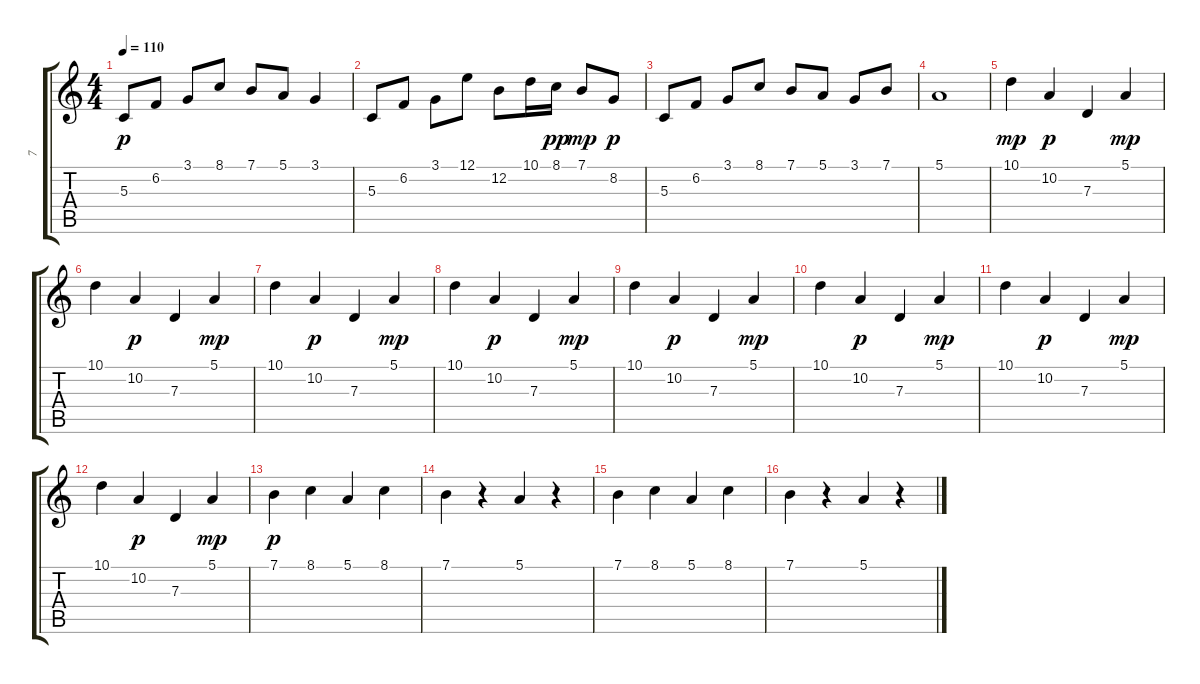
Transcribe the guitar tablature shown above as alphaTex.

\track ("7" "7") {instrument koto}
\staff {score tabs}
\tuning (E4 B3 G3 D3 A2 E2) {hide}
\ts (4 4)
\tempo 110
\clef g2
\ks c
5.3.8{dy p} 6.2.8 3.1.8 8.1.8 7.1.8 5.1.8 3.1.4 |
5.3.8 6.2.8 3.1.8 12.1.8 12.2.8 10.1.16 8.1.16{dy pp} 7.1.8{dy mp} 8.2.8{dy p} |
5.3.8 6.2.8 3.1.8 8.1.8 7.1.8 5.1.8 3.1.8 7.1.8 |
5.1.1 |
10.1.4{dy mp} 10.2.4{dy p} 7.3.4 5.1.4{dy mp} |
10.1.4 10.2.4{dy p} 7.3.4 5.1.4{dy mp} |
10.1.4 10.2.4{dy p} 7.3.4 5.1.4{dy mp} |
10.1.4 10.2.4{dy p} 7.3.4 5.1.4{dy mp} |
10.1.4 10.2.4{dy p} 7.3.4 5.1.4{dy mp} |
10.1.4 10.2.4{dy p} 7.3.4 5.1.4{dy mp} |
10.1.4 10.2.4{dy p} 7.3.4 5.1.4{dy mp} |
10.1.4 10.2.4{dy p} 7.3.4 5.1.4{dy mp} |
7.1.4{dy p} 8.1.4 5.1.4 8.1.4 |
7.1.4 r.4 5.1.4 r.4 |
7.1.4 8.1.4 5.1.4 8.1.4 |
7.1.4 r.4 5.1.4 r.4
